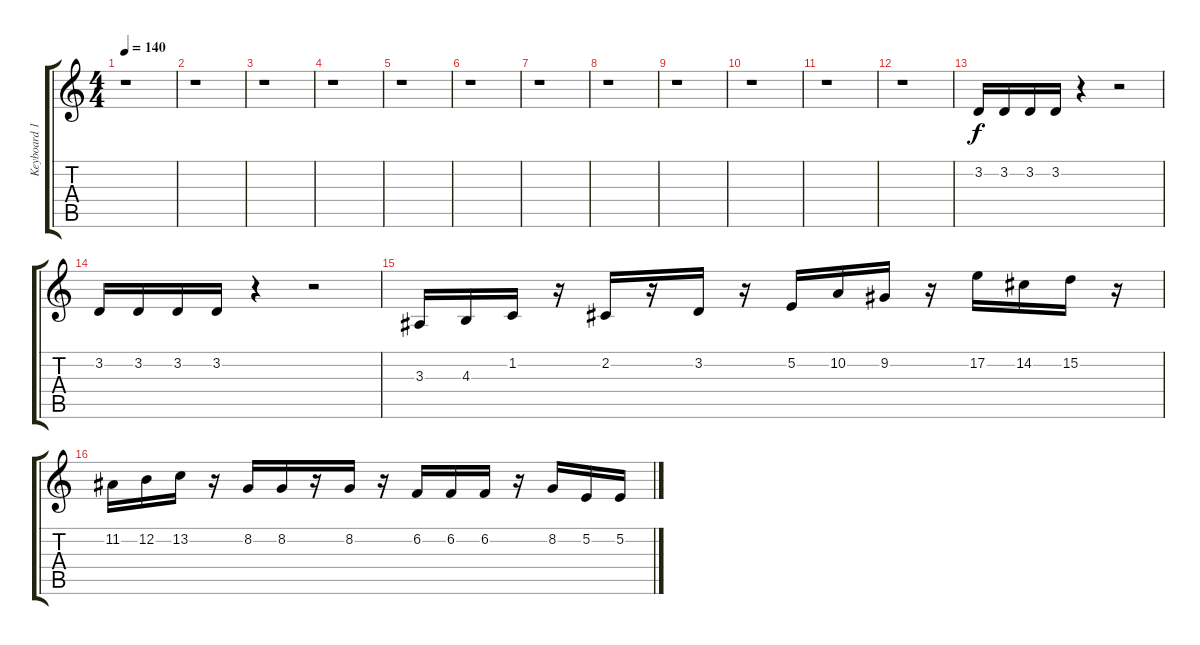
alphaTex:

\track ("Keyboard 1 (Intro)" "Keyboard 1") {instrument woodblock}
\staff {score tabs}
\tuning (E4 B3 G3 D3 A2 E2) {hide}
\ts (4 4)
\tempo 140
\clef g2
\ks c
r.1{dy f} |
r.1 |
r.1 |
r.1 |
r.1 |
r.1 |
r.1 |
r.1 |
r.1 |
r.1 |
r.1 |
r.1 |
3.2.16 3.2.16 3.2.16 3.2.16 r.4 r.2 |
3.2.16 3.2.16 3.2.16 3.2.16 r.4 r.2 |
3.3.16 4.3.16 1.2.16 r.16 2.2.16 r.16 3.2.16 r.16 5.2.16 10.2.16 9.2.16 r.16 17.2.16 14.2.16 15.2.16 r.16 |
11.2.16 12.2.16 13.2.16 r.16 8.2.16 8.2.16 r.16 8.2.16 r.16 6.2.16 6.2.16 6.2.16 r.16 8.2.16 5.2.16 5.2.16
